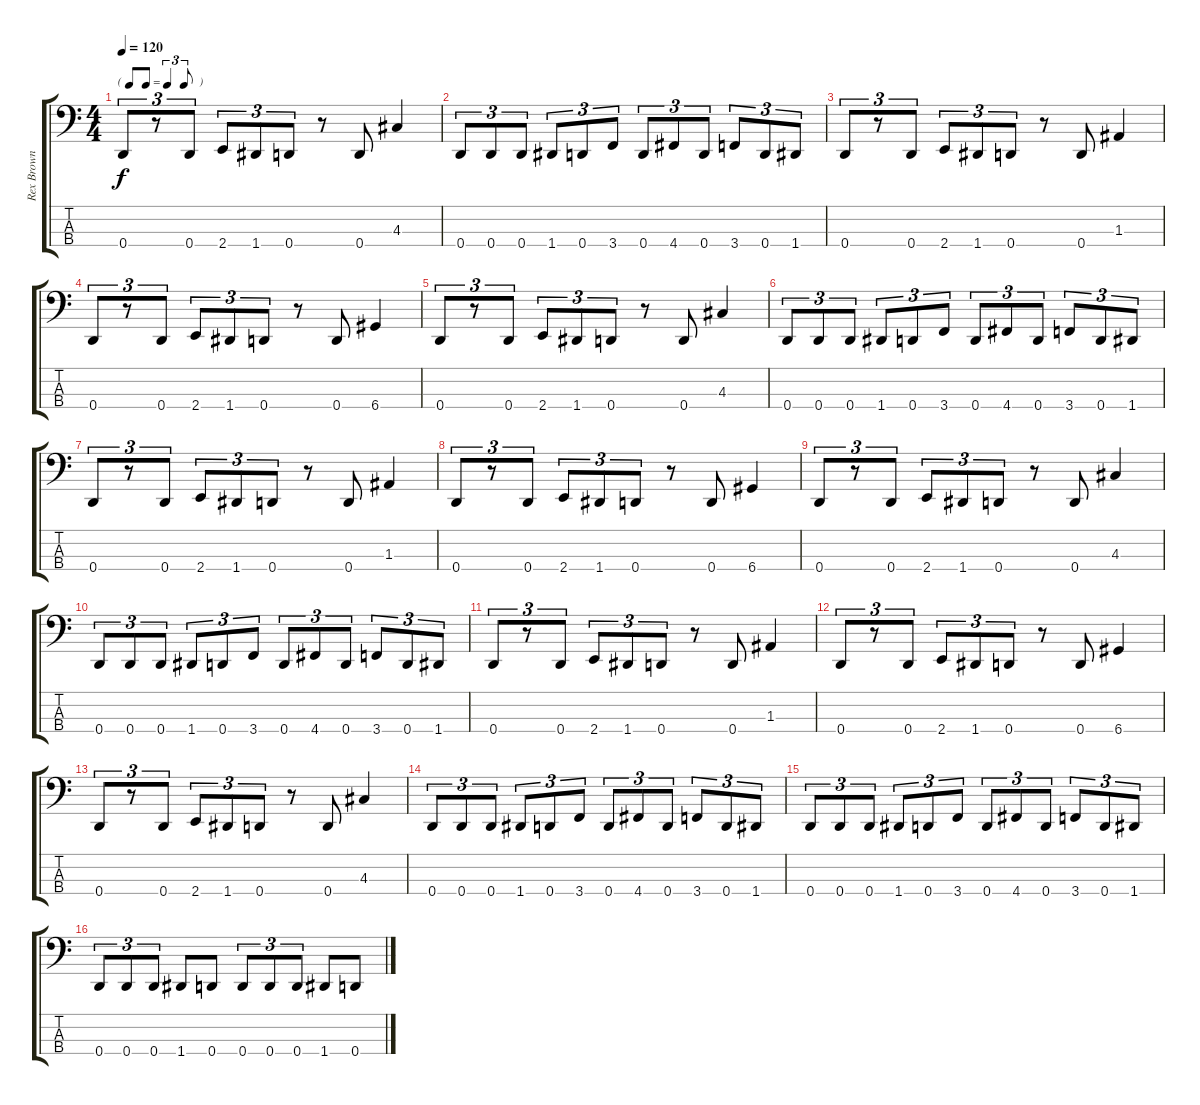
\track ("Rex Brown (Bass)" "Rex Brown ") {instrument electricbasspick}
\staff {score tabs}
\tuning (G2 D2 A1 D1) {hide}
\ts (4 4)
\tf triplet8th
\tempo 120
\clef f4
\ks c
0.4.8{tu (3 2) dy f} r.8{tu (3 2)} 0.4.8{tu (3 2)} 2.4.8{tu (3 2)} 1.4.8{tu (3 2)} 0.4.8{tu (3 2)} r.8 0.4.8 4.3.4 |
0.4.8{tu (3 2)} 0.4.8{tu (3 2)} 0.4.8{tu (3 2)} 1.4.8{tu (3 2)} 0.4.8{tu (3 2)} 3.4.8{tu (3 2)} 0.4.8{tu (3 2)} 4.4.8{tu (3 2)} 0.4.8{tu (3 2)} 3.4.8{tu (3 2)} 0.4.8{tu (3 2)} 1.4.8{tu (3 2)} |
0.4.8{tu (3 2)} r.8{tu (3 2)} 0.4.8{tu (3 2)} 2.4.8{tu (3 2)} 1.4.8{tu (3 2)} 0.4.8{tu (3 2)} r.8 0.4.8 1.3.4 |
0.4.8{tu (3 2)} r.8{tu (3 2)} 0.4.8{tu (3 2)} 2.4.8{tu (3 2)} 1.4.8{tu (3 2)} 0.4.8{tu (3 2)} r.8 0.4.8 6.4.4 |
0.4.8{tu (3 2)} r.8{tu (3 2)} 0.4.8{tu (3 2)} 2.4.8{tu (3 2)} 1.4.8{tu (3 2)} 0.4.8{tu (3 2)} r.8 0.4.8 4.3.4 |
0.4.8{tu (3 2)} 0.4.8{tu (3 2)} 0.4.8{tu (3 2)} 1.4.8{tu (3 2)} 0.4.8{tu (3 2)} 3.4.8{tu (3 2)} 0.4.8{tu (3 2)} 4.4.8{tu (3 2)} 0.4.8{tu (3 2)} 3.4.8{tu (3 2)} 0.4.8{tu (3 2)} 1.4.8{tu (3 2)} |
0.4.8{tu (3 2)} r.8{tu (3 2)} 0.4.8{tu (3 2)} 2.4.8{tu (3 2)} 1.4.8{tu (3 2)} 0.4.8{tu (3 2)} r.8 0.4.8 1.3.4 |
0.4.8{tu (3 2)} r.8{tu (3 2)} 0.4.8{tu (3 2)} 2.4.8{tu (3 2)} 1.4.8{tu (3 2)} 0.4.8{tu (3 2)} r.8 0.4.8 6.4.4 |
0.4.8{tu (3 2)} r.8{tu (3 2)} 0.4.8{tu (3 2)} 2.4.8{tu (3 2)} 1.4.8{tu (3 2)} 0.4.8{tu (3 2)} r.8 0.4.8 4.3.4 |
0.4.8{tu (3 2)} 0.4.8{tu (3 2)} 0.4.8{tu (3 2)} 1.4.8{tu (3 2)} 0.4.8{tu (3 2)} 3.4.8{tu (3 2)} 0.4.8{tu (3 2)} 4.4.8{tu (3 2)} 0.4.8{tu (3 2)} 3.4.8{tu (3 2)} 0.4.8{tu (3 2)} 1.4.8{tu (3 2)} |
0.4.8{tu (3 2)} r.8{tu (3 2)} 0.4.8{tu (3 2)} 2.4.8{tu (3 2)} 1.4.8{tu (3 2)} 0.4.8{tu (3 2)} r.8 0.4.8 1.3.4 |
0.4.8{tu (3 2)} r.8{tu (3 2)} 0.4.8{tu (3 2)} 2.4.8{tu (3 2)} 1.4.8{tu (3 2)} 0.4.8{tu (3 2)} r.8 0.4.8 6.4.4 |
0.4.8{tu (3 2)} r.8{tu (3 2)} 0.4.8{tu (3 2)} 2.4.8{tu (3 2)} 1.4.8{tu (3 2)} 0.4.8{tu (3 2)} r.8 0.4.8 4.3.4 |
0.4.8{tu (3 2)} 0.4.8{tu (3 2)} 0.4.8{tu (3 2)} 1.4.8{tu (3 2)} 0.4.8{tu (3 2)} 3.4.8{tu (3 2)} 0.4.8{tu (3 2)} 4.4.8{tu (3 2)} 0.4.8{tu (3 2)} 3.4.8{tu (3 2)} 0.4.8{tu (3 2)} 1.4.8{tu (3 2)} |
0.4.8{tu (3 2)} 0.4.8{tu (3 2)} 0.4.8{tu (3 2)} 1.4.8{tu (3 2)} 0.4.8{tu (3 2)} 3.4.8{tu (3 2)} 0.4.8{tu (3 2)} 4.4.8{tu (3 2)} 0.4.8{tu (3 2)} 3.4.8{tu (3 2)} 0.4.8{tu (3 2)} 1.4.8{tu (3 2)} |
0.4.8{tu (3 2)} 0.4.8{tu (3 2)} 0.4.8{tu (3 2)} 1.4.8 0.4.8 0.4.8{tu (3 2)} 0.4.8{tu (3 2)} 0.4.8{tu (3 2)} 1.4.8 0.4.8
